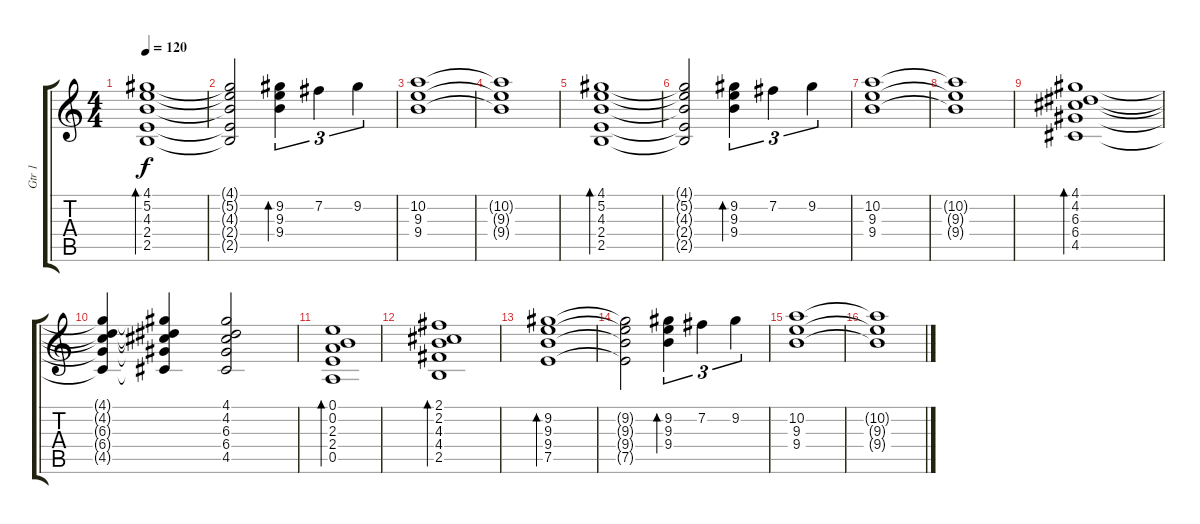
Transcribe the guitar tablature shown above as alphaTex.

\track ("Gtr 1" "Gtr 1") {instrument electricguitarclean}
\staff {score tabs}
\tuning (E4 B3 G3 D3 A2 E2) {hide}
\ts (4 4)
\tempo 120
\clef g2
\ks c
(4.1 5.2 4.3 2.4 2.5).1{bd 120 dy f} |
(4.1{t} 5.2{t} 4.3{t} 2.4{t} 2.5{t}).2 (9.2 9.3 9.4).4{tu (3 2) bd 120} 7.2.4{tu (3 2)} 9.2.4{tu (3 2)} |
(10.2 9.3 9.4).1 |
(10.2{t} 9.3{t} 9.4{t}).1 |
(4.1 5.2 4.3 2.4 2.5).1{bd 120} |
(4.1{t} 5.2{t} 4.3{t} 2.4{t} 2.5{t}).2 (9.2 9.3 9.4).4{tu (3 2) bd 120} 7.2.4{tu (3 2)} 9.2.4{tu (3 2)} |
(10.2 9.3 9.4).1 |
(10.2{t} 9.3{t} 9.4{t}).1 |
(4.1 4.2 6.3 6.4 4.5).1{bd 120} |
(4.1{t} 4.2{t} 6.3{t} 6.4{t} 4.5{t}).4 (4.1{t} 4.2{t} 6.3{t} 6.4{t} 4.5{t}).4 (4.1 4.2 6.3 6.4 4.5).2 |
(0.1 0.2 2.3 2.4 0.5).1{bd 120} |
(2.1 2.2 4.3 4.4 2.5).1{bd 120} |
(9.2 9.3 9.4 7.5).1{bd 120} |
(9.2{t} 9.3{t} 9.4{t} 7.5{t}).2 (9.2 9.3 9.4).4{tu (3 2) bd 120} 7.2.4{tu (3 2)} 9.2.4{tu (3 2)} |
(10.2 9.3 9.4).1 |
(10.2{t} 9.3{t} 9.4{t}).1
